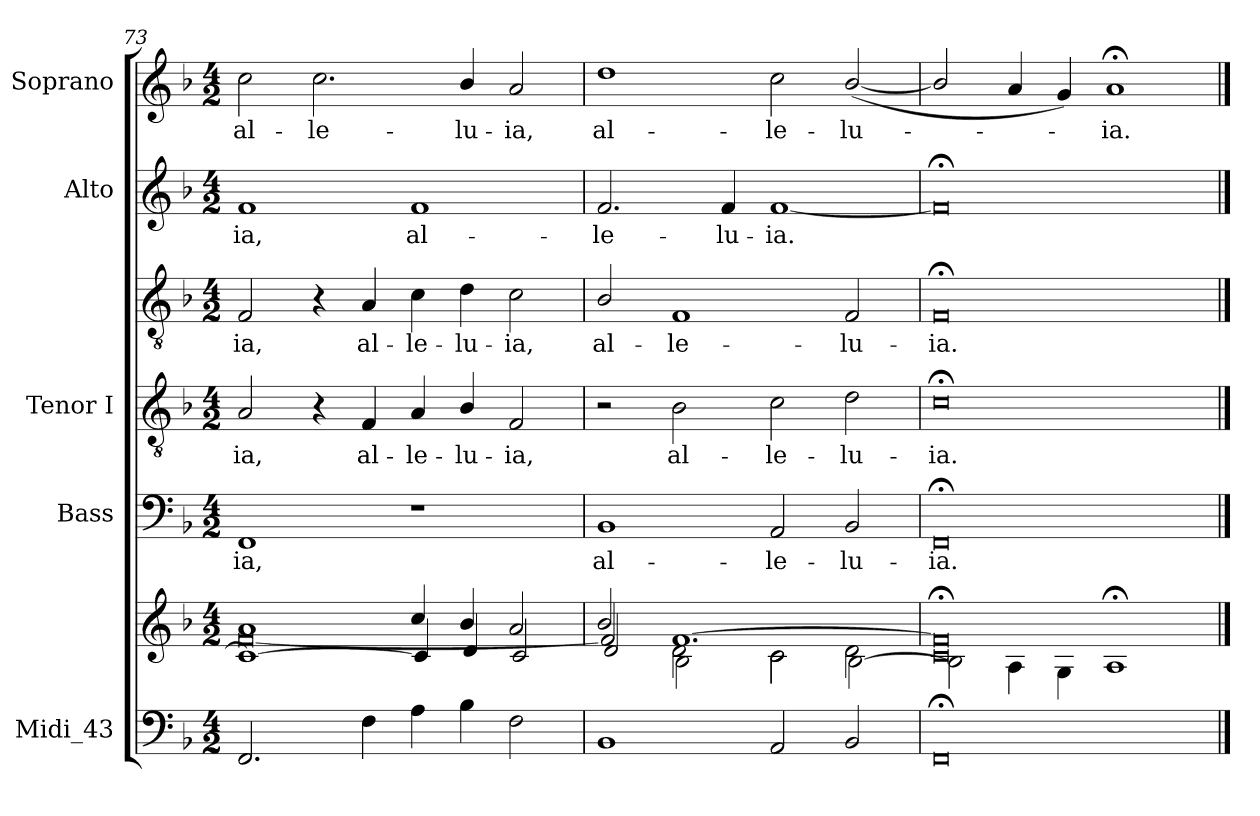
**kern	**kern	**kern	**text	**kern	**text	**kern	**text	**kern	**text	**kern	**text
*part5	*part5	*part4	*part4	*part3	*part3	*part3	*part3	*part2	*part2	*part1	*part1
*staff7	*staff6	*staff5	*staff5	*staff4	*staff4	*staff3	*staff3	*staff2	*staff2	*staff1	*staff1
*I"Midi_43	*	*I"Bass	*	*I"Tenor I	*	*	*	*I"Alto	*	*I"Soprano	*
*	*	*I'B	*	*I'T	*	*	*	*I'A	*	*I'S	*
*clefF4	*clefG2	*clefF4	*	*clefGv2	*	*clefGv2	*	*clefG2	*	*clefG2	*
*k[b-]	*k[b-]	*k[b-]	*	*k[b-]	*	*k[b-]	*	*k[b-]	*	*k[b-]	*
*F:	*F:	*F:	*	*F:	*	*F:	*	*F:	*	*F:	*
*M4/2	*M4/2	*M4/2	*	*M4/2	*	*M4/2	*	*M4/2	*	*M4/2	*
=73	=73	=73	=73	=73	=73	=73	=73	=73	=73	=73	=73
*	*^	*	*	*	*	*	*	*	*	*	*
*	*	*^	*	*	*	*	*	*	*	*	*	*
!	!	!	!	!	!LO:LY:b	!	!LO:LY:b	!	!LO:LY:b	!	!LO:LY:b	!	!LO:LY:b
2.FF	1a/	[0f\	1c\_	1FF	-ia,	2A	ia,	2F	-ia,	1f	-ia,	2cc	al-
!	!	!	!	!	!	!	!	!	!	!	!	!	!LO:LY:b
.	.	.	.	.	.	4r	.	4r	.	.	.	2.cc	-le-
!	!	!	!	!	!	!	!LO:LY:b	!	!LO:LY:b	!	!	!	!
4F	.	.	.	.	.	4F	al-	4A	al-	.	.	.	.
!	!	!	!	!	!	!	!LO:LY:b	!	!LO:LY:b	!	!LO:LY:b	!	!
4A	4cc/	.	4c/]	1r	.	4A	-le-	4c	-le-	1f	al-	.	.
!	!	!	!	!	!	!	!LO:LY:b	!	!LO:LY:b	!	!	!	!LO:LY:b
4B-	4b-/	.	4d/	.	.	4B-/	-lu-	4d	-lu-	.	.	4b-/	-lu-
!	!	!	!	!	!	!	!LO:LY:b	!	!LO:LY:b	!	!	!	!LO:LY:b
2F	2a/	.	2c/	.	.	2F	-ia,	2c	-ia,	.	.	2a	-ia,
=74	=74	=74	=74	=74	=74	=74	=74	=74	=74	=74	=74	=74	=74
!	!	!	!	!	!LO:LY:b	!	!	!	!LO:LY:b	!	!LO:LY:b	!	!LO:LY:b
1BB-	2b-/	2f/]	2d/	1BB-	al-	2r	.	2B-/	al-	2.f	-le-	1dd	al-
!	!	!	!	!	!	!	!LO:LY:b	!	!LO:LY:b	!	!	!	!
.	[1.f/	2d\	2B-\	.	.	2B-	-al-	1F	-le-	.	.	.	.
!	!	!	!	!	!	!	!	!	!	!	!LO:LY:b	!	!
.	.	.	.	.	.	.	.	.	.	4f	-lu-	.	.
!	!	!	!	!	!LO:LY:b	!	!LO:LY:b	!	!	!	!LO:LY:b	!	!LO:LY:b
2AA	.	2c\	2c\	2AA	-le-	2c	-le-	.	.	[1f	-ia.	2cc	-le-
!	!	!	!	!	!LO:LY:b	!	!LO:LY:b	!	!LO:LY:b	!	!	!	!LO:LY:b
2BB-	.	2d\	[2B-\	2BB-	-lu-	2d	-lu-	2F	-lu-	.	.	(<[2b-/	-lu-
=75	=75	=75	=75	=75	=75	=75	=75	=75	=75	=75	=75	=75	=75
!	!	!	!	!	!LO:LY:b	!	!LO:LY:b	!	!LO:LY:b	!	!	!	!
0FF;	0f;</]	0c\	2B-\]	0FF;<	-ia.	0c;<	ia.	0F;<	-ia.	0f;<]	.	2b-/]	.
.	.	.	4A\	.	.	.	.	.	.	.	.	4a	.
.	.	.	4G\	.	.	.	.	.	.	.	.	4g)	.
!	!	!	!	!	!	!	!	!	!	!	!	!	!LO:LY:b
.	.	.	1A;\	.	.	.	.	.	.	.	.	1a;<	ia.
*	*v	*v	*v	*	*	*	*	*	*	*	*	*	*
==	==	==	==	==	==	==	==	==	==	==	==
*-	*-	*-	*-	*-	*-	*-	*-	*-	*-	*-	*-
